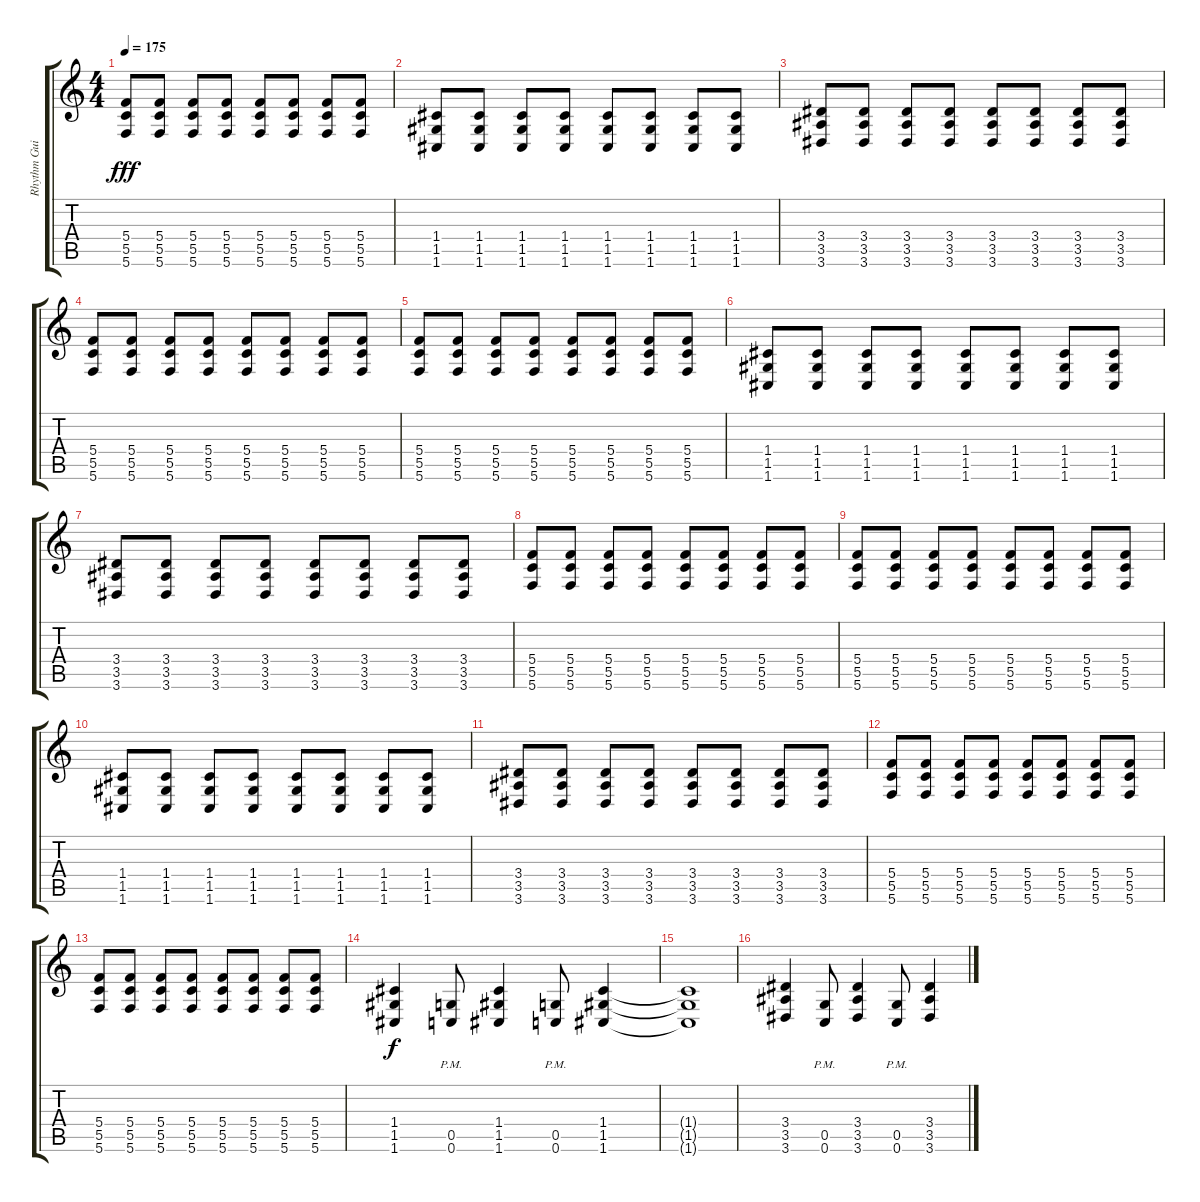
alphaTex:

\track ("Rhythm Guitar" "Rhythm Gui") {instrument distortionguitar}
\staff {score tabs}
\tuning (D4 A3 F3 C3 G2 C2) {hide}
\ts (4 4)
\tempo 175
\clef g2
\ks c
(5.4 5.5 5.6).8{dy fff} (5.4 5.5 5.6).8 (5.4 5.5 5.6).8 (5.4 5.5 5.6).8 (5.4 5.5 5.6).8 (5.4 5.5 5.6).8 (5.4 5.5 5.6).8 (5.4 5.5 5.6).8 |
(1.4 1.5 1.6).8 (1.4 1.5 1.6).8 (1.4 1.5 1.6).8 (1.4 1.5 1.6).8 (1.4 1.5 1.6).8 (1.4 1.5 1.6).8 (1.4 1.5 1.6).8 (1.4 1.5 1.6).8 |
(3.4 3.5 3.6).8 (3.4 3.5 3.6).8 (3.4 3.5 3.6).8 (3.4 3.5 3.6).8 (3.4 3.5 3.6).8 (3.4 3.5 3.6).8 (3.4 3.5 3.6).8 (3.4 3.5 3.6).8 |
(5.4 5.5 5.6).8 (5.4 5.5 5.6).8 (5.4 5.5 5.6).8 (5.4 5.5 5.6).8 (5.4 5.5 5.6).8 (5.4 5.5 5.6).8 (5.4 5.5 5.6).8 (5.4 5.5 5.6).8 |
(5.4 5.5 5.6).8 (5.4 5.5 5.6).8 (5.4 5.5 5.6).8 (5.4 5.5 5.6).8 (5.4 5.5 5.6).8 (5.4 5.5 5.6).8 (5.4 5.5 5.6).8 (5.4 5.5 5.6).8 |
(1.4 1.5 1.6).8 (1.4 1.5 1.6).8 (1.4 1.5 1.6).8 (1.4 1.5 1.6).8 (1.4 1.5 1.6).8 (1.4 1.5 1.6).8 (1.4 1.5 1.6).8 (1.4 1.5 1.6).8 |
(3.4 3.5 3.6).8 (3.4 3.5 3.6).8 (3.4 3.5 3.6).8 (3.4 3.5 3.6).8 (3.4 3.5 3.6).8 (3.4 3.5 3.6).8 (3.4 3.5 3.6).8 (3.4 3.5 3.6).8 |
(5.4 5.5 5.6).8 (5.4 5.5 5.6).8 (5.4 5.5 5.6).8 (5.4 5.5 5.6).8 (5.4 5.5 5.6).8 (5.4 5.5 5.6).8 (5.4 5.5 5.6).8 (5.4 5.5 5.6).8 |
(5.4 5.5 5.6).8 (5.4 5.5 5.6).8 (5.4 5.5 5.6).8 (5.4 5.5 5.6).8 (5.4 5.5 5.6).8 (5.4 5.5 5.6).8 (5.4 5.5 5.6).8 (5.4 5.5 5.6).8 |
(1.4 1.5 1.6).8 (1.4 1.5 1.6).8 (1.4 1.5 1.6).8 (1.4 1.5 1.6).8 (1.4 1.5 1.6).8 (1.4 1.5 1.6).8 (1.4 1.5 1.6).8 (1.4 1.5 1.6).8 |
(3.4 3.5 3.6).8 (3.4 3.5 3.6).8 (3.4 3.5 3.6).8 (3.4 3.5 3.6).8 (3.4 3.5 3.6).8 (3.4 3.5 3.6).8 (3.4 3.5 3.6).8 (3.4 3.5 3.6).8 |
(5.4 5.5 5.6).8 (5.4 5.5 5.6).8 (5.4 5.5 5.6).8 (5.4 5.5 5.6).8 (5.4 5.5 5.6).8 (5.4 5.5 5.6).8 (5.4 5.5 5.6).8 (5.4 5.5 5.6).8 |
(5.4 5.5 5.6).8 (5.4 5.5 5.6).8 (5.4 5.5 5.6).8 (5.4 5.5 5.6).8 (5.4 5.5 5.6).8 (5.4 5.5 5.6).8 (5.4 5.5 5.6).8 (5.4 5.5 5.6).8 |
(1.4 1.5 1.6).4{dy f} (0.5{pm} 0.6{pm}).8 (1.4 1.5 1.6).4 (0.5{pm} 0.6{pm}).8 (1.4 1.5 1.6).4 |
(1.4{t} 1.5{t} 1.6{t}).1 |
(3.4 3.5 3.6).4 (0.5{pm} 0.6{pm}).8 (3.4 3.5 3.6).4 (0.5{pm} 0.6{pm}).8 (3.4 3.5 3.6).4
